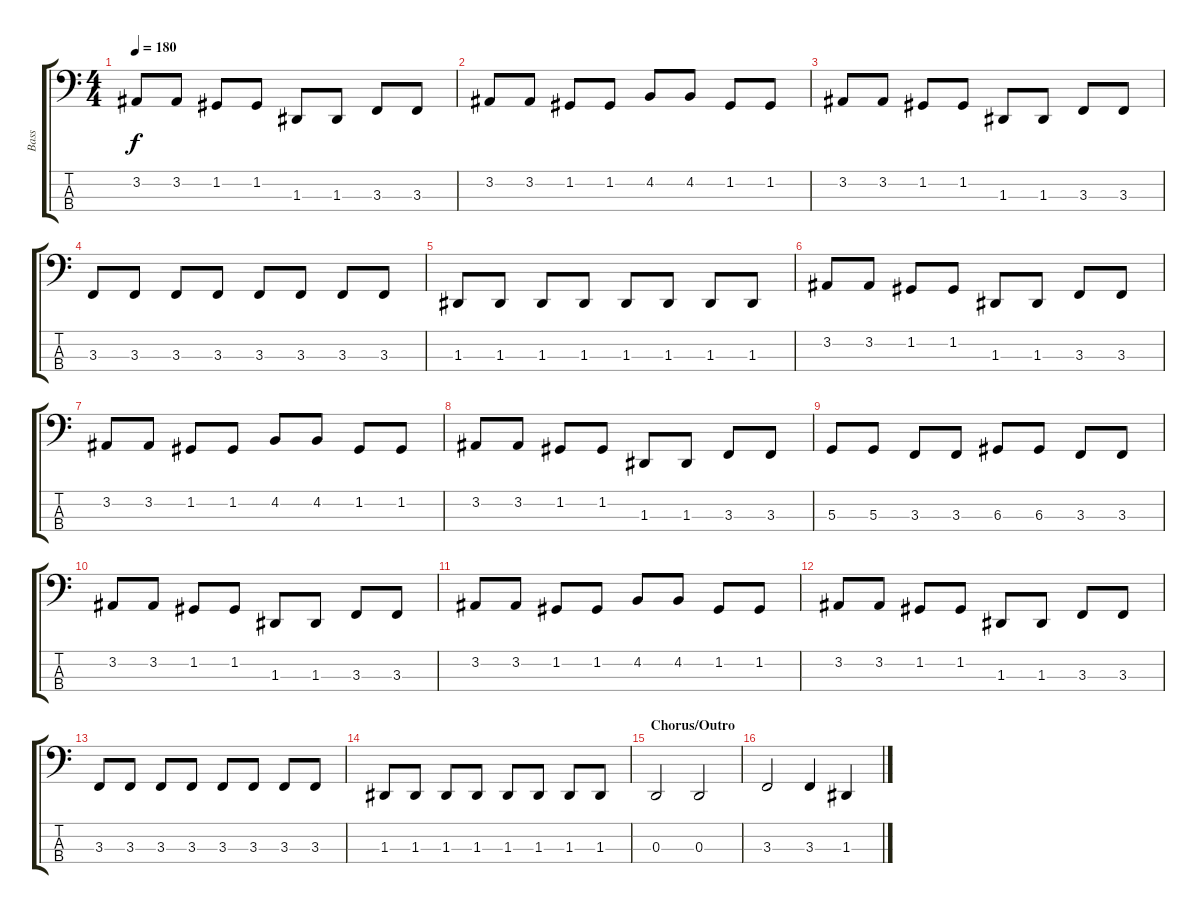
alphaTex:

\track ("Bass" "Bass") {instrument electricbassfinger}
\staff {score tabs}
\tuning (C2 G1 D1 A0) {hide}
\ts (4 4)
\tempo 180
\clef f4
\ks c
3.2.8{dy f} 3.2.8 1.2.8 1.2.8 1.3.8 1.3.8 3.3.8 3.3.8 |
3.2.8 3.2.8 1.2.8 1.2.8 4.2.8 4.2.8 1.2.8 1.2.8 |
3.2.8 3.2.8 1.2.8 1.2.8 1.3.8 1.3.8 3.3.8 3.3.8 |
3.3.8 3.3.8 3.3.8 3.3.8 3.3.8 3.3.8 3.3.8 3.3.8 |
1.3.8 1.3.8 1.3.8 1.3.8 1.3.8 1.3.8 1.3.8 1.3.8 |
3.2.8 3.2.8 1.2.8 1.2.8 1.3.8 1.3.8 3.3.8 3.3.8 |
3.2.8 3.2.8 1.2.8 1.2.8 4.2.8 4.2.8 1.2.8 1.2.8 |
3.2.8 3.2.8 1.2.8 1.2.8 1.3.8 1.3.8 3.3.8 3.3.8 |
5.3.8 5.3.8 3.3.8 3.3.8 6.3.8 6.3.8 3.3.8 3.3.8 |
3.2.8 3.2.8 1.2.8 1.2.8 1.3.8 1.3.8 3.3.8 3.3.8 |
3.2.8 3.2.8 1.2.8 1.2.8 4.2.8 4.2.8 1.2.8 1.2.8 |
3.2.8 3.2.8 1.2.8 1.2.8 1.3.8 1.3.8 3.3.8 3.3.8 |
3.3.8 3.3.8 3.3.8 3.3.8 3.3.8 3.3.8 3.3.8 3.3.8 |
1.3.8 1.3.8 1.3.8 1.3.8 1.3.8 1.3.8 1.3.8 1.3.8 |
\section ("" "Chorus/Outro")
0.3.2 0.3.2 |
3.3.2 3.3.4 1.3.4
